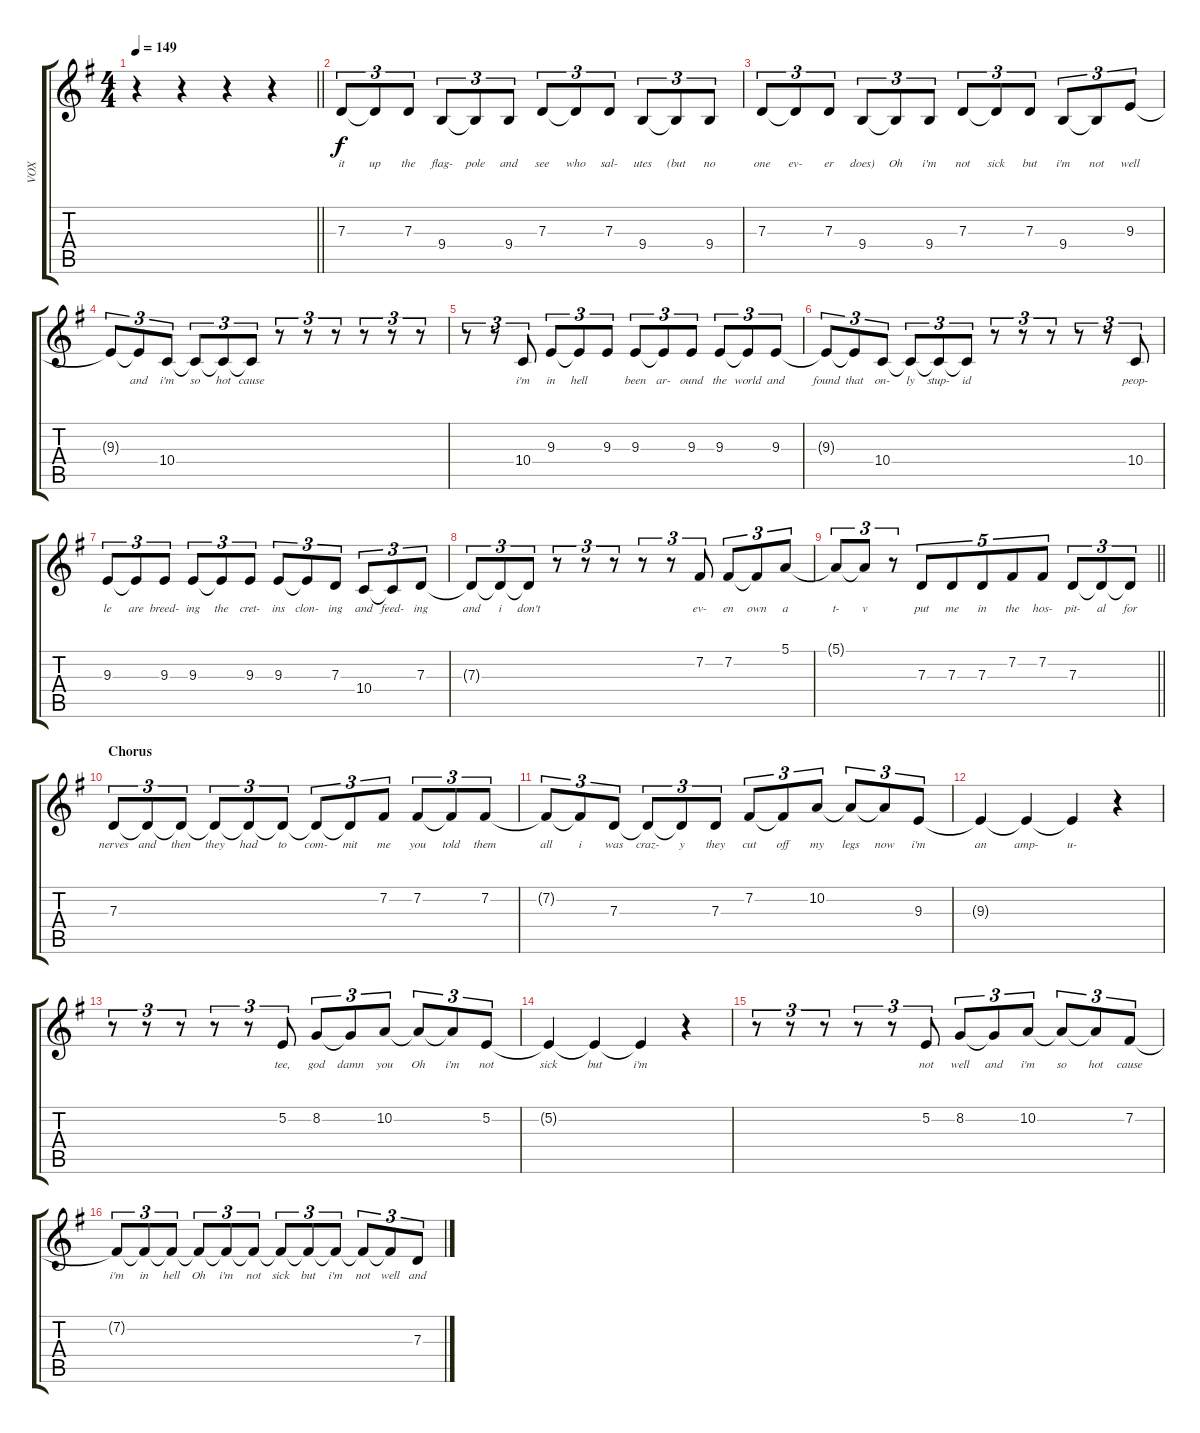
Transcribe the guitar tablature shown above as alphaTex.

\track ("VOX" "VOX") {instrument tenorsax}
\staff {score tabs}
\tuning (E4 B3 G3 D3 A2 E2) {hide}
\ts (4 4)
\tempo 149
\clef g2
\barLineRight lightlight
\ks g
r.4{dy f} r.4 r.4 r.4 |
7.3.8{tu (3 2) lyrics (0 "it") lyrics (1 "") lyrics (2 "") lyrics (3 "") lyrics (4 "")} 7.3{t}.8{tu (3 2) lyrics (0 "up") lyrics (1 "") lyrics (2 "") lyrics (3 "") lyrics (4 "")} 7.3.8{tu (3 2) lyrics (0 "the") lyrics (1 "") lyrics (2 "") lyrics (3 "") lyrics (4 "")} 9.4.8{tu (3 2) lyrics (0 "flag-") lyrics (1 "") lyrics (2 "") lyrics (3 "") lyrics (4 "")} 9.4{t}.8{tu (3 2) lyrics (0 "pole") lyrics (1 "") lyrics (2 "") lyrics (3 "") lyrics (4 "")} 9.4.8{tu (3 2) lyrics (0 "and") lyrics (1 "") lyrics (2 "") lyrics (3 "") lyrics (4 "")} 7.3.8{tu (3 2) lyrics (0 "see") lyrics (1 "") lyrics (2 "") lyrics (3 "") lyrics (4 "")} 7.3{t}.8{tu (3 2) lyrics (0 "who") lyrics (1 "") lyrics (2 "") lyrics (3 "") lyrics (4 "")} 7.3.8{tu (3 2) lyrics (0 "sal-") lyrics (1 "") lyrics (2 "") lyrics (3 "") lyrics (4 "")} 9.4.8{tu (3 2) lyrics (0 "utes") lyrics (1 "") lyrics (2 "") lyrics (3 "") lyrics (4 "")} 9.4{t}.8{tu (3 2) lyrics (0 "(but") lyrics (1 "") lyrics (2 "") lyrics (3 "") lyrics (4 "")} 9.4.8{tu (3 2) lyrics (0 "no") lyrics (1 "") lyrics (2 "") lyrics (3 "") lyrics (4 "")} |
7.3.8{tu (3 2) lyrics (0 "one") lyrics (1 "") lyrics (2 "") lyrics (3 "") lyrics (4 "")} 7.3{t}.8{tu (3 2) lyrics (0 "ev-") lyrics (1 "") lyrics (2 "") lyrics (3 "") lyrics (4 "")} 7.3.8{tu (3 2) lyrics (0 "er") lyrics (1 "") lyrics (2 "") lyrics (3 "") lyrics (4 "")} 9.4.8{tu (3 2) lyrics (0 "does)") lyrics (1 "") lyrics (2 "") lyrics (3 "") lyrics (4 "")} 9.4{t}.8{tu (3 2) lyrics (0 "Oh") lyrics (1 "") lyrics (2 "") lyrics (3 "") lyrics (4 "")} 9.4.8{tu (3 2) lyrics (0 "i'm") lyrics (1 "") lyrics (2 "") lyrics (3 "") lyrics (4 "")} 7.3.8{tu (3 2) lyrics (0 "not") lyrics (1 "") lyrics (2 "") lyrics (3 "") lyrics (4 "")} 7.3{t}.8{tu (3 2) lyrics (0 "sick") lyrics (1 "") lyrics (2 "") lyrics (3 "") lyrics (4 "")} 7.3.8{tu (3 2) lyrics (0 "but") lyrics (1 "") lyrics (2 "") lyrics (3 "") lyrics (4 "")} 9.4.8{tu (3 2) lyrics (0 "i'm") lyrics (1 "") lyrics (2 "") lyrics (3 "") lyrics (4 "")} 9.4{t}.8{tu (3 2) lyrics (0 "not") lyrics (1 "") lyrics (2 "") lyrics (3 "") lyrics (4 "")} 9.3.8{tu (3 2) lyrics (0 "well") lyrics (1 "") lyrics (2 "") lyrics (3 "") lyrics (4 "")} |
9.3{t}.8{tu (3 2) lyrics (0 "") lyrics (1 "") lyrics (2 "") lyrics (3 "") lyrics (4 "")} 9.3{t}.8{tu (3 2) lyrics (0 "and") lyrics (1 "") lyrics (2 "") lyrics (3 "") lyrics (4 "")} 10.4.8{tu (3 2) lyrics (0 "i'm") lyrics (1 "") lyrics (2 "") lyrics (3 "") lyrics (4 "")} 10.4{t}.8{tu (3 2) lyrics (0 "so") lyrics (1 "") lyrics (2 "") lyrics (3 "") lyrics (4 "")} 10.4{t}.8{tu (3 2) lyrics (0 "hot") lyrics (1 "") lyrics (2 "") lyrics (3 "") lyrics (4 "")} 10.4{t}.8{tu (3 2) lyrics (0 "cause") lyrics (1 "") lyrics (2 "") lyrics (3 "") lyrics (4 "")} r.8{tu (3 2)} r.8{tu (3 2)} r.8{tu (3 2)} r.8{tu (3 2)} r.8{tu (3 2)} r.8{tu (3 2)} |
r.8{tu (3 2)} r.8{tu (3 2)} 10.4.8{tu (3 2) lyrics (0 "i'm") lyrics (1 "") lyrics (2 "") lyrics (3 "") lyrics (4 "")} 9.3.8{tu (3 2) lyrics (0 "in") lyrics (1 "") lyrics (2 "") lyrics (3 "") lyrics (4 "")} 9.3{t}.8{tu (3 2) lyrics (0 "hell") lyrics (1 "") lyrics (2 "") lyrics (3 "") lyrics (4 "")} 9.3.8{tu (3 2) lyrics (0 "") lyrics (1 "") lyrics (2 "") lyrics (3 "") lyrics (4 "")} 9.3.8{tu (3 2) lyrics (0 "been") lyrics (1 "") lyrics (2 "") lyrics (3 "") lyrics (4 "")} 9.3{t}.8{tu (3 2) lyrics (0 "ar-") lyrics (1 "") lyrics (2 "") lyrics (3 "") lyrics (4 "")} 9.3.8{tu (3 2) lyrics (0 "ound") lyrics (1 "") lyrics (2 "") lyrics (3 "") lyrics (4 "")} 9.3.8{tu (3 2) lyrics (0 "the") lyrics (1 "") lyrics (2 "") lyrics (3 "") lyrics (4 "")} 9.3{t}.8{tu (3 2) lyrics (0 "world") lyrics (1 "") lyrics (2 "") lyrics (3 "") lyrics (4 "")} 9.3.8{tu (3 2) lyrics (0 "and") lyrics (1 "") lyrics (2 "") lyrics (3 "") lyrics (4 "")} |
9.3{t}.8{tu (3 2) lyrics (0 "found") lyrics (1 "") lyrics (2 "") lyrics (3 "") lyrics (4 "")} 9.3{t}.8{tu (3 2) lyrics (0 "that") lyrics (1 "") lyrics (2 "") lyrics (3 "") lyrics (4 "")} 10.4.8{tu (3 2) lyrics (0 "on-") lyrics (1 "") lyrics (2 "") lyrics (3 "") lyrics (4 "")} 10.4{t}.8{tu (3 2) lyrics (0 "ly") lyrics (1 "") lyrics (2 "") lyrics (3 "") lyrics (4 "")} 10.4{t}.8{tu (3 2) lyrics (0 "stup-") lyrics (1 "") lyrics (2 "") lyrics (3 "") lyrics (4 "")} 10.4{t}.8{tu (3 2) lyrics (0 "id") lyrics (1 "") lyrics (2 "") lyrics (3 "") lyrics (4 "")} r.8{tu (3 2)} r.8{tu (3 2)} r.8{tu (3 2)} r.8{tu (3 2)} r.8{tu (3 2)} 10.4.8{tu (3 2) lyrics (0 "peop-") lyrics (1 "") lyrics (2 "") lyrics (3 "") lyrics (4 "")} |
9.3.8{tu (3 2) lyrics (0 "le") lyrics (1 "") lyrics (2 "") lyrics (3 "") lyrics (4 "")} 9.3{t}.8{tu (3 2) lyrics (0 "are") lyrics (1 "") lyrics (2 "") lyrics (3 "") lyrics (4 "")} 9.3.8{tu (3 2) lyrics (0 "breed-") lyrics (1 "") lyrics (2 "") lyrics (3 "") lyrics (4 "")} 9.3.8{tu (3 2) lyrics (0 "ing") lyrics (1 "") lyrics (2 "") lyrics (3 "") lyrics (4 "")} 9.3{t}.8{tu (3 2) lyrics (0 "the") lyrics (1 "") lyrics (2 "") lyrics (3 "") lyrics (4 "")} 9.3.8{tu (3 2) lyrics (0 "cret-") lyrics (1 "") lyrics (2 "") lyrics (3 "") lyrics (4 "")} 9.3.8{tu (3 2) lyrics (0 "ins") lyrics (1 "") lyrics (2 "") lyrics (3 "") lyrics (4 "")} 9.3{t}.8{tu (3 2) lyrics (0 "clon-") lyrics (1 "") lyrics (2 "") lyrics (3 "") lyrics (4 "")} 7.3.8{tu (3 2) lyrics (0 "ing") lyrics (1 "") lyrics (2 "") lyrics (3 "") lyrics (4 "")} 10.4.8{tu (3 2) lyrics (0 "and") lyrics (1 "") lyrics (2 "") lyrics (3 "") lyrics (4 "")} 10.4{t}.8{tu (3 2) lyrics (0 "feed-") lyrics (1 "") lyrics (2 "") lyrics (3 "") lyrics (4 "")} 7.3.8{tu (3 2) lyrics (0 "ing") lyrics (1 "") lyrics (2 "") lyrics (3 "") lyrics (4 "")} |
7.3{t}.8{tu (3 2) lyrics (0 "and") lyrics (1 "") lyrics (2 "") lyrics (3 "") lyrics (4 "")} 7.3{t}.8{tu (3 2) lyrics (0 "i") lyrics (1 "") lyrics (2 "") lyrics (3 "") lyrics (4 "")} 7.3{t}.8{tu (3 2) lyrics (0 "don't") lyrics (1 "") lyrics (2 "") lyrics (3 "") lyrics (4 "")} r.8{tu (3 2)} r.8{tu (3 2)} r.8{tu (3 2)} r.8{tu (3 2)} r.8{tu (3 2)} 7.2.8{tu (3 2) lyrics (0 "ev-") lyrics (1 "") lyrics (2 "") lyrics (3 "") lyrics (4 "")} 7.2.8{tu (3 2) lyrics (0 "en") lyrics (1 "") lyrics (2 "") lyrics (3 "") lyrics (4 "")} 7.2{t}.8{tu (3 2) lyrics (0 "own") lyrics (1 "") lyrics (2 "") lyrics (3 "") lyrics (4 "")} 5.1.8{tu (3 2) lyrics (0 "a") lyrics (1 "") lyrics (2 "") lyrics (3 "") lyrics (4 "")} |
\barLineRight lightlight
5.1{t}.8{tu (3 2) lyrics (0 "t-") lyrics (1 "") lyrics (2 "") lyrics (3 "") lyrics (4 "")} 5.1{t}.8{tu (3 2) lyrics (0 "v") lyrics (1 "") lyrics (2 "") lyrics (3 "") lyrics (4 "")} r.8{tu (3 2)} 7.3.8{tu (5 4) lyrics (0 "put") lyrics (1 "") lyrics (2 "") lyrics (3 "") lyrics (4 "")} 7.3.8{tu (5 4) lyrics (0 "me") lyrics (1 "") lyrics (2 "") lyrics (3 "") lyrics (4 "")} 7.3.8{tu (5 4) lyrics (0 "in") lyrics (1 "") lyrics (2 "") lyrics (3 "") lyrics (4 "")} 7.2.8{tu (5 4) lyrics (0 "the") lyrics (1 "") lyrics (2 "") lyrics (3 "") lyrics (4 "")} 7.2.8{tu (5 4) lyrics (0 "hos-") lyrics (1 "") lyrics (2 "") lyrics (3 "") lyrics (4 "")} 7.3.8{tu (3 2) lyrics (0 "pit-") lyrics (1 "") lyrics (2 "") lyrics (3 "") lyrics (4 "")} 7.3{t}.8{tu (3 2) lyrics (0 "al") lyrics (1 "") lyrics (2 "") lyrics (3 "") lyrics (4 "")} 7.3{t}.8{tu (3 2) lyrics (0 "for") lyrics (1 "") lyrics (2 "") lyrics (3 "") lyrics (4 "")} |
\section ("" "Chorus")
7.3.8{tu (3 2) lyrics (0 "nerves") lyrics (1 "") lyrics (2 "") lyrics (3 "") lyrics (4 "")} 7.3{t}.8{tu (3 2) lyrics (0 "and") lyrics (1 "") lyrics (2 "") lyrics (3 "") lyrics (4 "")} 7.3{t}.8{tu (3 2) lyrics (0 "then") lyrics (1 "") lyrics (2 "") lyrics (3 "") lyrics (4 "")} 7.3{t}.8{tu (3 2) lyrics (0 "they") lyrics (1 "") lyrics (2 "") lyrics (3 "") lyrics (4 "")} 7.3{t}.8{tu (3 2) lyrics (0 "had") lyrics (1 "") lyrics (2 "") lyrics (3 "") lyrics (4 "")} 7.3{t}.8{tu (3 2) lyrics (0 "to") lyrics (1 "") lyrics (2 "") lyrics (3 "") lyrics (4 "")} 7.3{t}.8{tu (3 2) lyrics (0 "com-") lyrics (1 "") lyrics (2 "") lyrics (3 "") lyrics (4 "")} 7.3{t}.8{tu (3 2) lyrics (0 "mit") lyrics (1 "") lyrics (2 "") lyrics (3 "") lyrics (4 "")} 7.2.8{tu (3 2) lyrics (0 "me") lyrics (1 "") lyrics (2 "") lyrics (3 "") lyrics (4 "")} 7.2.8{tu (3 2) lyrics (0 "you") lyrics (1 "") lyrics (2 "") lyrics (3 "") lyrics (4 "")} 7.2{t}.8{tu (3 2) lyrics (0 "told") lyrics (1 "") lyrics (2 "") lyrics (3 "") lyrics (4 "")} 7.2.8{tu (3 2) lyrics (0 "them") lyrics (1 "") lyrics (2 "") lyrics (3 "") lyrics (4 "")} |
7.2{t}.8{tu (3 2) lyrics (0 "all") lyrics (1 "") lyrics (2 "") lyrics (3 "") lyrics (4 "")} 7.2{t}.8{tu (3 2) lyrics (0 "i") lyrics (1 "") lyrics (2 "") lyrics (3 "") lyrics (4 "")} 7.3.8{tu (3 2) lyrics (0 "was") lyrics (1 "") lyrics (2 "") lyrics (3 "") lyrics (4 "")} 7.3{t}.8{tu (3 2) lyrics (0 "craz-") lyrics (1 "") lyrics (2 "") lyrics (3 "") lyrics (4 "")} 7.3{t}.8{tu (3 2) lyrics (0 "y") lyrics (1 "") lyrics (2 "") lyrics (3 "") lyrics (4 "")} 7.3.8{tu (3 2) lyrics (0 "they") lyrics (1 "") lyrics (2 "") lyrics (3 "") lyrics (4 "")} 7.2.8{tu (3 2) lyrics (0 "cut") lyrics (1 "") lyrics (2 "") lyrics (3 "") lyrics (4 "")} 7.2{t}.8{tu (3 2) lyrics (0 "off") lyrics (1 "") lyrics (2 "") lyrics (3 "") lyrics (4 "")} 10.2.8{tu (3 2) lyrics (0 "my") lyrics (1 "") lyrics (2 "") lyrics (3 "") lyrics (4 "")} 10.2{t}.8{tu (3 2) lyrics (0 "legs") lyrics (1 "") lyrics (2 "") lyrics (3 "") lyrics (4 "")} 10.2{t}.8{tu (3 2) lyrics (0 "now") lyrics (1 "") lyrics (2 "") lyrics (3 "") lyrics (4 "")} 9.3.8{tu (3 2) lyrics (0 "i'm") lyrics (1 "") lyrics (2 "") lyrics (3 "") lyrics (4 "")} |
9.3{t}.4{lyrics (0 "an") lyrics (1 "") lyrics (2 "") lyrics (3 "") lyrics (4 "")} 9.3{t}.4{lyrics (0 "amp-") lyrics (1 "") lyrics (2 "") lyrics (3 "") lyrics (4 "")} 9.3{t}.4{lyrics (0 "u-") lyrics (1 "") lyrics (2 "") lyrics (3 "") lyrics (4 "")} r.4 |
r.8{tu (3 2)} r.8{tu (3 2)} r.8{tu (3 2)} r.8{tu (3 2)} r.8{tu (3 2)} 5.2.8{tu (3 2) lyrics (0 "tee,") lyrics (1 "") lyrics (2 "") lyrics (3 "") lyrics (4 "")} 8.2.8{tu (3 2) lyrics (0 "god") lyrics (1 "") lyrics (2 "") lyrics (3 "") lyrics (4 "")} 8.2{t}.8{tu (3 2) lyrics (0 "damn") lyrics (1 "") lyrics (2 "") lyrics (3 "") lyrics (4 "")} 10.2.8{tu (3 2) lyrics (0 "you") lyrics (1 "") lyrics (2 "") lyrics (3 "") lyrics (4 "")} 10.2{t}.8{tu (3 2) lyrics (0 "Oh") lyrics (1 "") lyrics (2 "") lyrics (3 "") lyrics (4 "")} 10.2{t}.8{tu (3 2) lyrics (0 "i'm") lyrics (1 "") lyrics (2 "") lyrics (3 "") lyrics (4 "")} 5.2.8{tu (3 2) lyrics (0 "not") lyrics (1 "") lyrics (2 "") lyrics (3 "") lyrics (4 "")} |
5.2{t}.4{lyrics (0 "sick") lyrics (1 "") lyrics (2 "") lyrics (3 "") lyrics (4 "")} 5.2{t}.4{lyrics (0 "but") lyrics (1 "") lyrics (2 "") lyrics (3 "") lyrics (4 "")} 5.2{t}.4{lyrics (0 "i'm") lyrics (1 "") lyrics (2 "") lyrics (3 "") lyrics (4 "")} r.4 |
r.8{tu (3 2)} r.8{tu (3 2)} r.8{tu (3 2)} r.8{tu (3 2)} r.8{tu (3 2)} 5.2.8{tu (3 2) lyrics (0 "not") lyrics (1 "") lyrics (2 "") lyrics (3 "") lyrics (4 "")} 8.2.8{tu (3 2) lyrics (0 "well") lyrics (1 "") lyrics (2 "") lyrics (3 "") lyrics (4 "")} 8.2{t}.8{tu (3 2) lyrics (0 "and") lyrics (1 "") lyrics (2 "") lyrics (3 "") lyrics (4 "")} 10.2.8{tu (3 2) lyrics (0 "i'm") lyrics (1 "") lyrics (2 "") lyrics (3 "") lyrics (4 "")} 10.2{t}.8{tu (3 2) lyrics (0 "so") lyrics (1 "") lyrics (2 "") lyrics (3 "") lyrics (4 "")} 10.2{t}.8{tu (3 2) lyrics (0 "hot") lyrics (1 "") lyrics (2 "") lyrics (3 "") lyrics (4 "")} 7.2.8{tu (3 2) lyrics (0 "cause") lyrics (1 "") lyrics (2 "") lyrics (3 "") lyrics (4 "")} |
7.2{t}.8{tu (3 2) lyrics (0 "i'm") lyrics (1 "") lyrics (2 "") lyrics (3 "") lyrics (4 "")} 7.2{t}.8{tu (3 2) lyrics (0 "in") lyrics (1 "") lyrics (2 "") lyrics (3 "") lyrics (4 "")} 7.2{t}.8{tu (3 2) lyrics (0 "hell") lyrics (1 "") lyrics (2 "") lyrics (3 "") lyrics (4 "")} 7.2{t}.8{tu (3 2) lyrics (0 "Oh") lyrics (1 "") lyrics (2 "") lyrics (3 "") lyrics (4 "")} 7.2{t}.8{tu (3 2) lyrics (0 "i'm") lyrics (1 "") lyrics (2 "") lyrics (3 "") lyrics (4 "")} 7.2{t}.8{tu (3 2) lyrics (0 "not") lyrics (1 "") lyrics (2 "") lyrics (3 "") lyrics (4 "")} 7.2{t}.8{tu (3 2) lyrics (0 "sick") lyrics (1 "") lyrics (2 "") lyrics (3 "") lyrics (4 "")} 7.2{t}.8{tu (3 2) lyrics (0 "but") lyrics (1 "") lyrics (2 "") lyrics (3 "") lyrics (4 "")} 7.2{t}.8{tu (3 2) lyrics (0 "i'm") lyrics (1 "") lyrics (2 "") lyrics (3 "") lyrics (4 "")} 7.2{t}.8{tu (3 2) lyrics (0 "not") lyrics (1 "") lyrics (2 "") lyrics (3 "") lyrics (4 "")} 7.2{t}.8{tu (3 2) lyrics (0 "well") lyrics (1 "") lyrics (2 "") lyrics (3 "") lyrics (4 "")} 7.3.8{tu (3 2) lyrics (0 "and") lyrics (1 "") lyrics (2 "") lyrics (3 "") lyrics (4 "")}
